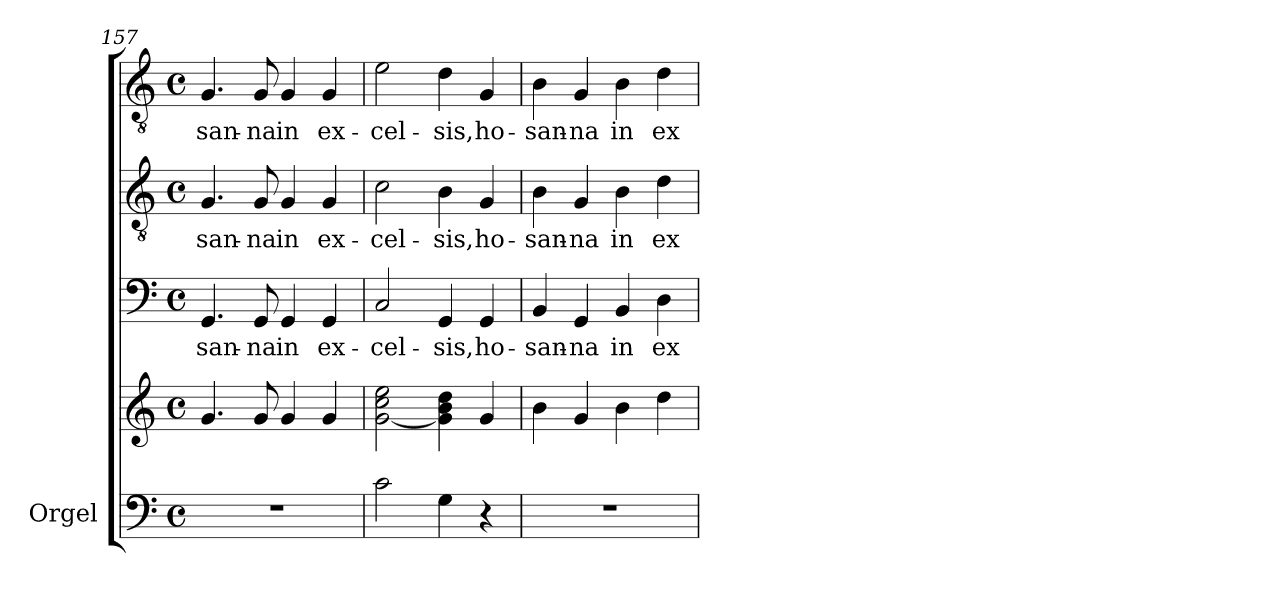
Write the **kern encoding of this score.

**kern	**kern	**kern	**text	**kern	**text	**kern	**text
*part4	*part4	*part3	*part3	*part2	*part2	*part1	*part1
*staff5	*staff4	*staff3	*staff3	*staff2	*staff2	*staff1	*staff1
*I"Orgel	*	*	*	*	*	*	*
*I'Org.	*	*	*	*	*	*	*
*clefF4	*clefG2	*clefF4	*	*clefGv2	*	*clefGv2	*
*k[]	*k[]	*k[]	*	*k[]	*	*k[]	*
*C:	*C:	*C:	*	*C:	*	*C:	*
*M4/4	*M4/4	*M4/4	*	*M4/4	*	*M4/4	*
*met(c)	*met(c)	*met(c)	*	*met(c)	*	*met(c)	*
=157	=157	=157	=157	=157	=157	=157	=157
!	!	!	!LO:LY:b	!	!LO:LY:b	!	!LO:LY:b
1r	4.g/	4.GG/	-san-	4.G/	-san-	4.G/	-san-
!	!	!	!LO:LY:b	!	!LO:LY:b	!	!LO:LY:b
.	8g/	8GG/	-na	8G/	-na	8G/	-na
!	!	!	!LO:LY:b	!	!LO:LY:b	!	!LO:LY:b
.	4g/	4GG/	in	4G/	in	4G/	in
!	!	!	!LO:LY:b	!	!LO:LY:b	!	!LO:LY:b
.	4g/	4GG/	ex-	4G/	ex-	4G/	ex-
=158	=158	=158	=158	=158	=158	=158	=158
!	!	!	!LO:LY:b	!	!LO:LY:b	!	!LO:LY:b
2c\	[<2g\ 2cc\ 2ee\	2C/	-cel-	2c\	-cel-	2e\	-cel-
!	!	!	!LO:LY:b	!	!LO:LY:b	!	!LO:LY:b
4G\	4g\] 4b\ 4dd\	4GG/	-sis,	4B\	-sis,	4d\	-sis,
!	!	!	!LO:LY:b	!	!LO:LY:b	!	!LO:LY:b
4r	4g/	4GG/	ho-	4G/	ho-	4G/	ho-
=159	=159	=159	=159	=159	=159	=159	=159
!	!	!	!LO:LY:b	!	!LO:LY:b	!	!LO:LY:b
1r	4b\	4BB/	-san-	4B\	-san-	4B\	-san-
!	!	!	!LO:LY:b	!	!LO:LY:b	!	!LO:LY:b
.	4g/	4GG/	-na	4G/	-na	4G/	-na
!	!	!	!LO:LY:b	!	!LO:LY:b	!	!LO:LY:b
.	4b\	4BB/	in	4B\	in	4B\	in
!	!	!	!LO:LY:b	!	!LO:LY:b	!	!LO:LY:b
.	4dd\	4D\	ex-	4d\	ex-	4d\	ex-
=	=	=	=	=	=	=	=
*-	*-	*-	*-	*-	*-	*-	*-
